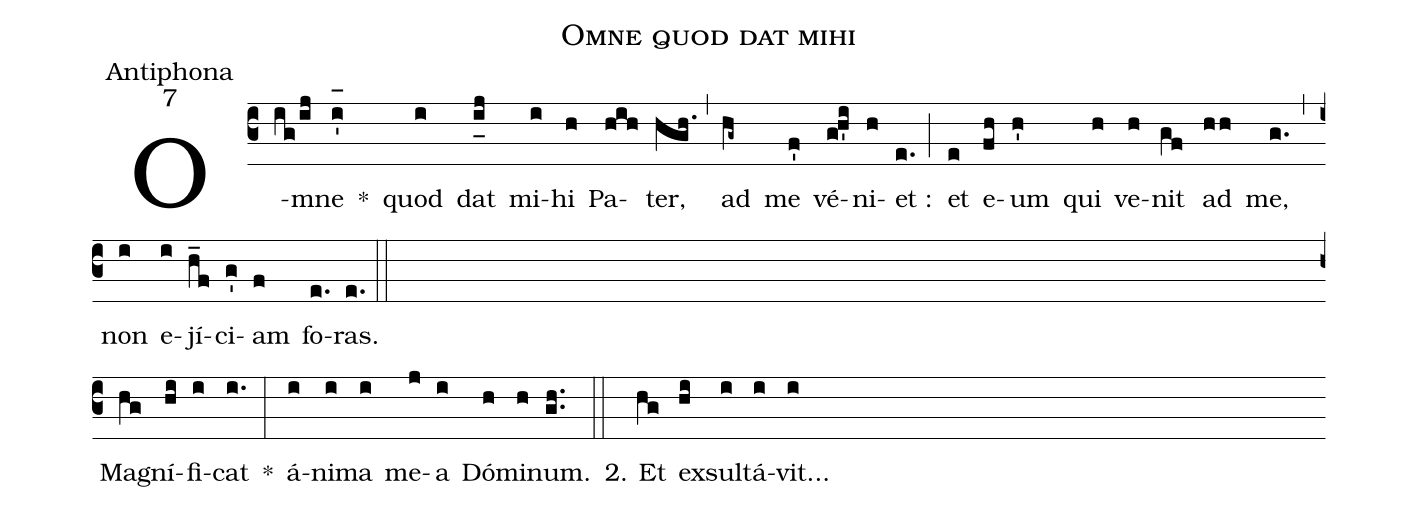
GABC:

name:Omne quod dat mihi;
office-part:Antiphona;
mode:7;
%%
(c3) O(ig/ij)mne(i'_[oh:h]) *() quod(i) dat(i_[uh:l]j) mi(i)hi(h) Pa(hih)ter,(hgh.) (,) ad(hg~) me(f') vé(gh'i)ni(h)et :(e.) (;) et(e) e(fh)um(h') qui(h) ve(h)nit(gf) ad(hh) me,(g.) (,) non(i) e(i)jí(h_f)ci(g')am(f) fo(e.)ras.(e.) (::) (Z)
Ma(hg)gní(hi)fi(i)cat(i.) *(:) á(i)ni(i)ma(i) me(j)a(i) Dó(h)mi(h)num.(gh..) (::)
2. Et(hg) ex(hi)sul(i)tá(i)vit...(i) ()
